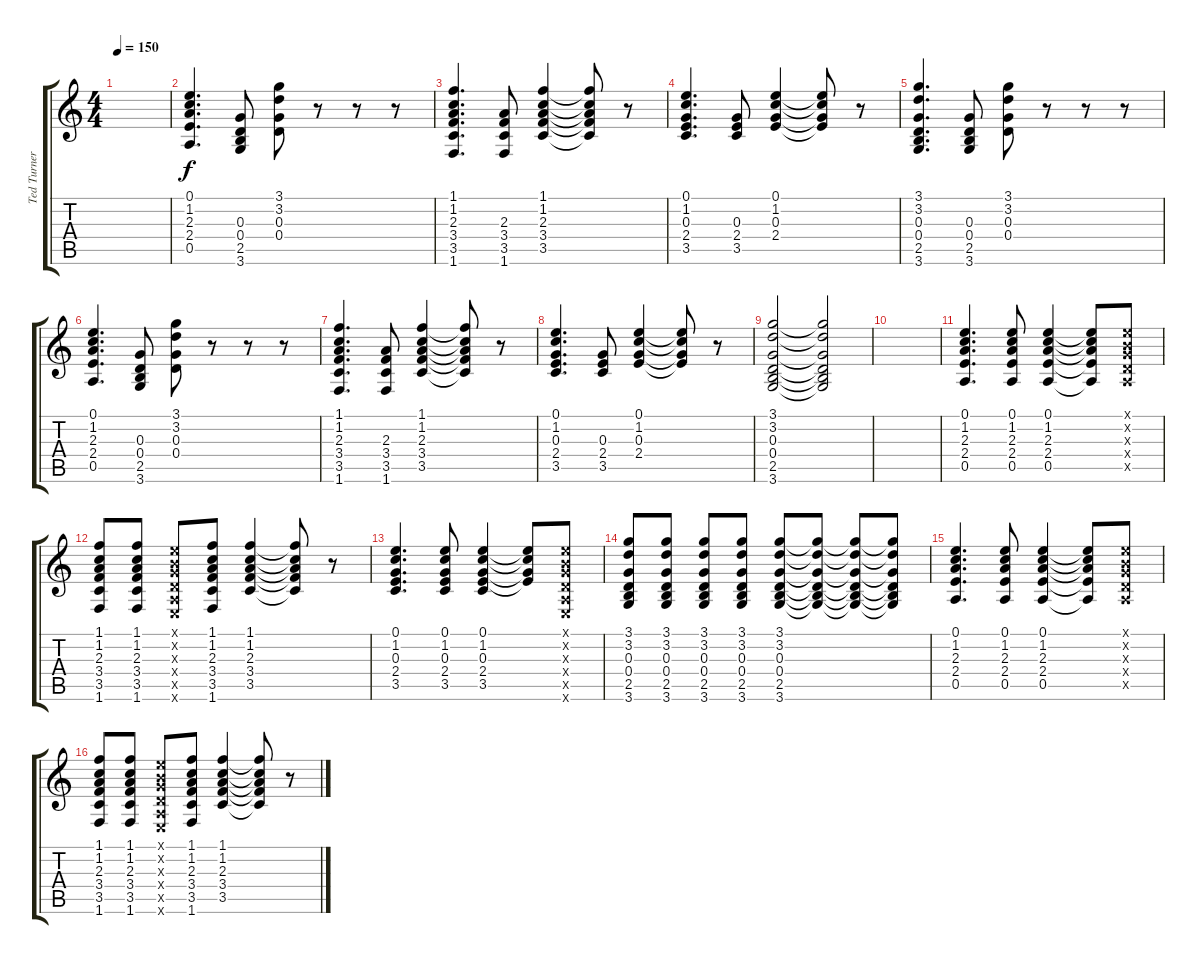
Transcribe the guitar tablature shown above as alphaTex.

\track ("Ted Turner (rhytm guitar)" "Ted Turner") {instrument electricguitarclean}
\staff {score tabs}
\tuning (E4 B3 G3 D3 A2 E2) {hide}
\ts (4 4)
\tempo 150
\clef g2
\ks c
|
(0.1 1.2 2.3 2.4 0.5).4{d} (0.3 0.4 2.5 3.6).8 (3.1 3.2 0.3 0.4).8 r.8 r.8 r.8 |
(1.1 1.2 2.3 3.4 3.5 1.6).4{d} (2.3 3.4 3.5 1.6).8 (1.1 1.2 2.3 3.4 3.5).4 (1.1{t} 1.2{t} 2.3{t} 3.4{t} 3.5{t}).8 r.8 |
(0.1 1.2 0.3 2.4 3.5).4{d} (0.3 2.4 3.5).8 (0.1 1.2 0.3 2.4).4 (0.1{t} 1.2{t} 0.3{t} 2.4{t}).8 r.8 |
(3.1 3.2 0.3 0.4 2.5 3.6).4{d} (0.3 0.4 2.5 3.6).8 (3.1 3.2 0.3 0.4).8 r.8 r.8 r.8 |
(0.1 1.2 2.3 2.4 0.5).4{d} (0.3 0.4 2.5 3.6).8 (3.1 3.2 0.3 0.4).8 r.8 r.8 r.8 |
(1.1 1.2 2.3 3.4 3.5 1.6).4{d} (2.3 3.4 3.5 1.6).8 (1.1 1.2 2.3 3.4 3.5).4 (1.1{t} 1.2{t} 2.3{t} 3.4{t} 3.5{t}).8 r.8 |
(0.1 1.2 0.3 2.4 3.5).4{d} (0.3 2.4 3.5).8 (0.1 1.2 0.3 2.4).4 (0.1{t} 1.2{t} 0.3{t} 2.4{t}).8 r.8 |
(3.1 3.2 0.3 0.4 2.5 3.6).2 (3.1{t} 3.2{t} 0.3{t} 0.4{t} 2.5{t} 3.6{t}).2 |
|
(0.1 1.2 2.3 2.4 0.5).4{d} (0.1 1.2 2.3 2.4 0.5).8 (0.1 1.2 2.3 2.4 0.5).4 (0.1{t} 1.2{t} 2.3{t} 2.4{t} 0.5{t}).8 (0.1{x} 0.2{x} 0.3{x} 0.4{x} 0.5{x}).8 |
(1.1 1.2 2.3 3.4 3.5 1.6).8 (1.1 1.2 2.3 3.4 3.5 1.6).8 (0.1{x} 0.2{x} 0.3{x} 0.4{x} 0.5{x} 0.6{x}).8 (1.1 1.2 2.3 3.4 3.5 1.6).8 (1.1 1.2 2.3 3.4 3.5).4 (1.1{t} 1.2{t} 2.3{t} 3.4{t} 3.5{t}).8 r.8 |
(0.1 1.2 0.3 2.4 3.5).4{d} (0.1 1.2 0.3 2.4 3.5).8 (0.1 1.2 0.3 2.4 3.5).4 (0.1{t} 1.2{t} 0.3{t} 2.4{t}).8 (0.1{x} 0.2{x} 0.3{x} 0.4{x} 0.5{x} 0.6{x}).8 |
(3.1 3.2 0.3 0.4 2.5 3.6).8 (3.1 3.2 0.3 0.4 2.5 3.6).8 (3.1 3.2 0.3 0.4 2.5 3.6).8 (3.1 3.2 0.3 0.4 2.5 3.6).8 (3.1 3.2 0.3 0.4 2.5 3.6).8 (3.1{t} 3.2{t} 0.3{t} 0.4{t} 2.5{t} 3.6{t}).8 (3.1{t} 3.2{t} 0.3{t} 0.4{t} 2.5{t} 3.6{t}).8 (3.1{t} 3.2{t} 0.3{t} 0.4{t} 2.5{t} 3.6{t}).8 |
(0.1 1.2 2.3 2.4 0.5).4{d} (0.1 1.2 2.3 2.4 0.5).8 (0.1 1.2 2.3 2.4 0.5).4 (0.1{t} 1.2{t} 2.3{t} 2.4{t} 0.5{t}).8 (0.1{x} 0.2{x} 0.3{x} 0.4{x} 0.5{x}).8 |
(1.1 1.2 2.3 3.4 3.5 1.6).8 (1.1 1.2 2.3 3.4 3.5 1.6).8 (0.1{x} 0.2{x} 0.3{x} 0.4{x} 0.5{x} 0.6{x}).8 (1.1 1.2 2.3 3.4 3.5 1.6).8 (1.1 1.2 2.3 3.4 3.5).4 (1.1{t} 1.2{t} 2.3{t} 3.4{t} 3.5{t}).8 r.8
